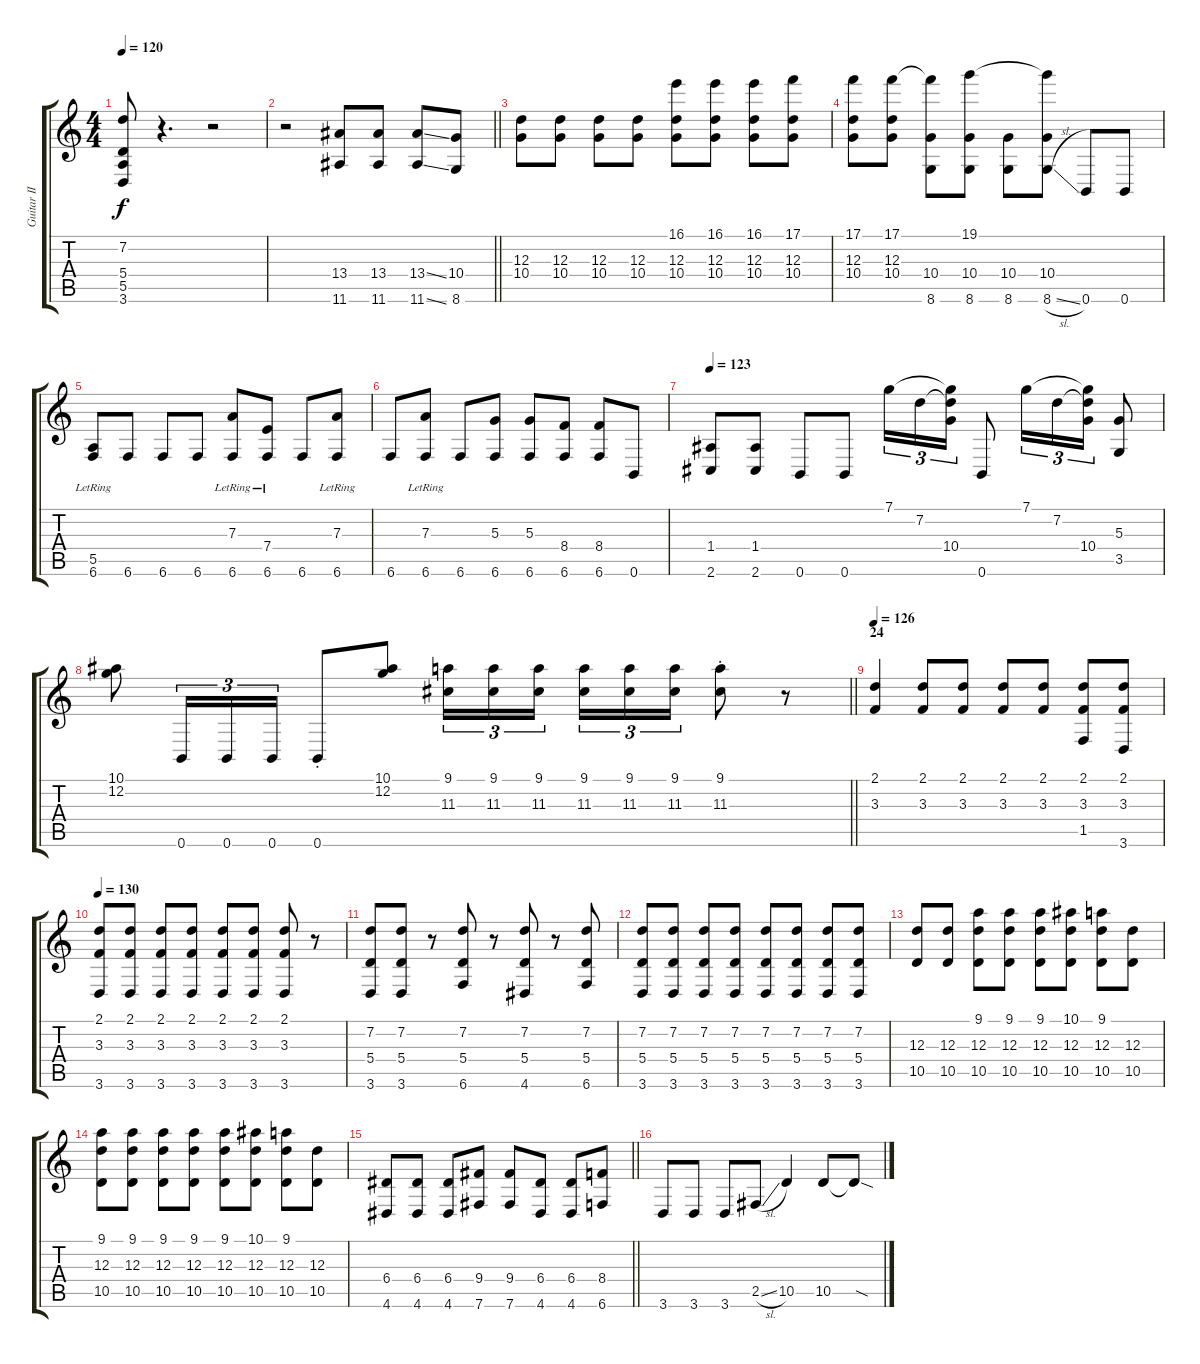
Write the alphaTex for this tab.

\track ("Guitar II" "Guitar II") {instrument overdrivenguitar}
\staff {score tabs}
\tuning (C4 G3 D3 A2 E2 B1) {hide}
\ts (4 4)
\tempo 120
\clef g2
\ks c
(7.2 5.4 5.5 3.6).8{dy f} r.4{d} r.2 |
\barLineRight lightlight
r.2 (13.4 11.6).8 (13.4 11.6).8 (13.4{ss} 11.6{ss}).8 (10.4 8.6).8 |
\section ("" "")
(12.3 10.4).8 (12.3 10.4).8 (12.3 10.4).8 (12.3 10.4).8 (16.1 12.3 10.4).8 (16.1 12.3 10.4).8 (16.1 12.3 10.4).8 (17.1 12.3 10.4).8 |
(17.1 12.3 10.4).8 (17.1 12.3 10.4).8 (17.1{t} 10.4 8.6).8 (19.1 10.4 8.6).8 (10.4 8.6).8 (19.1{t} 10.4 8.6{sl}).8 0.6.8 0.6.8 |
(5.5{lr} 6.6).8 6.6.8 6.6.8 6.6.8 (7.3{lr} 6.6).8 (7.4{lr} 6.6).8 6.6.8 (7.3{lr} 6.6).8 |
6.6.8 (7.3{lr} 6.6).8 6.6.8 (5.3 6.6).8 (5.3 6.6).8 (8.4 6.6).8 (8.4 6.6).8 0.6.8 |
\tempo 123
(1.4 2.6).8 (1.4 2.6).8 0.6.8 0.6.8 7.1.16{tu (3 2)} 7.2.16{tu (3 2)} (7.1{t} 7.2{t} 10.4).16{tu (3 2)} 0.6.8 7.1.16{tu (3 2)} 7.2.16{tu (3 2)} (7.1{t} 7.2{t} 10.4).16{tu (3 2)} (5.3 3.5).8 |
\barLineRight lightlight
(10.1 12.2).8 0.6.16{tu (3 2)} 0.6.16{tu (3 2)} 0.6.16{tu (3 2)} 0.6{st}.8 (10.1 12.2).8 (9.1 11.3).16{tu (3 2)} (9.1 11.3).16{tu (3 2)} (9.1 11.3).16{tu (3 2) beam splitsecondary} (9.1 11.3).16{tu (3 2)} (9.1 11.3).16{tu (3 2)} (9.1 11.3).16{tu (3 2)} (9.1{st} 11.3{st}).8 r.8 |
\section ("" "24")
\tempo 126
(2.1 3.3).4 (2.1 3.3).8 (2.1 3.3).8 (2.1 3.3).8 (2.1 3.3).8 (2.1 3.3 1.5).8 (2.1 3.3 3.6).8 |
\tempo 130
(2.1 3.3 3.6).8 (2.1 3.3 3.6).8 (2.1 3.3 3.6).8 (2.1 3.3 3.6).8 (2.1 3.3 3.6).8 (2.1 3.3 3.6).8 (2.1 3.3 3.6).8 r.8 |
(7.2 5.4 3.6).8 (7.2 5.4 3.6).8 r.8 (7.2 5.4 6.6).8 r.8 (7.2 5.4 4.6).8 r.8 (7.2 5.4 6.6).8 |
(7.2 5.4 3.6).8 (7.2 5.4 3.6).8 (7.2 5.4 3.6).8 (7.2 5.4 3.6).8 (7.2 5.4 3.6).8 (7.2 5.4 3.6).8 (7.2 5.4 3.6).8 (7.2 5.4 3.6).8 |
(12.3 10.5).8 (12.3 10.5).8 (9.1 12.3 10.5).8 (9.1 12.3 10.5).8 (9.1 12.3 10.5).8 (10.1 12.3 10.5).8 (9.1 12.3 10.5).8 (12.3 10.5).8 |
(9.1 12.3 10.5).8 (9.1 12.3 10.5).8 (9.1 12.3 10.5).8 (9.1 12.3 10.5).8 (9.1 12.3 10.5).8 (10.1 12.3 10.5).8 (9.1 12.3 10.5).8 (12.3 10.5).8 |
\barLineRight lightlight
(6.4 4.6).8 (6.4 4.6).8 (6.4 4.6).8 (9.4 7.6).8 (9.4 7.6).8 (6.4 4.6).8 (6.4 4.6).8 (8.4 6.6).8 |
\section ("" "")
3.6.8 3.6.8 3.6.8 2.5{sl}.8 10.5.4 10.5.8 10.5{sod t}.8
